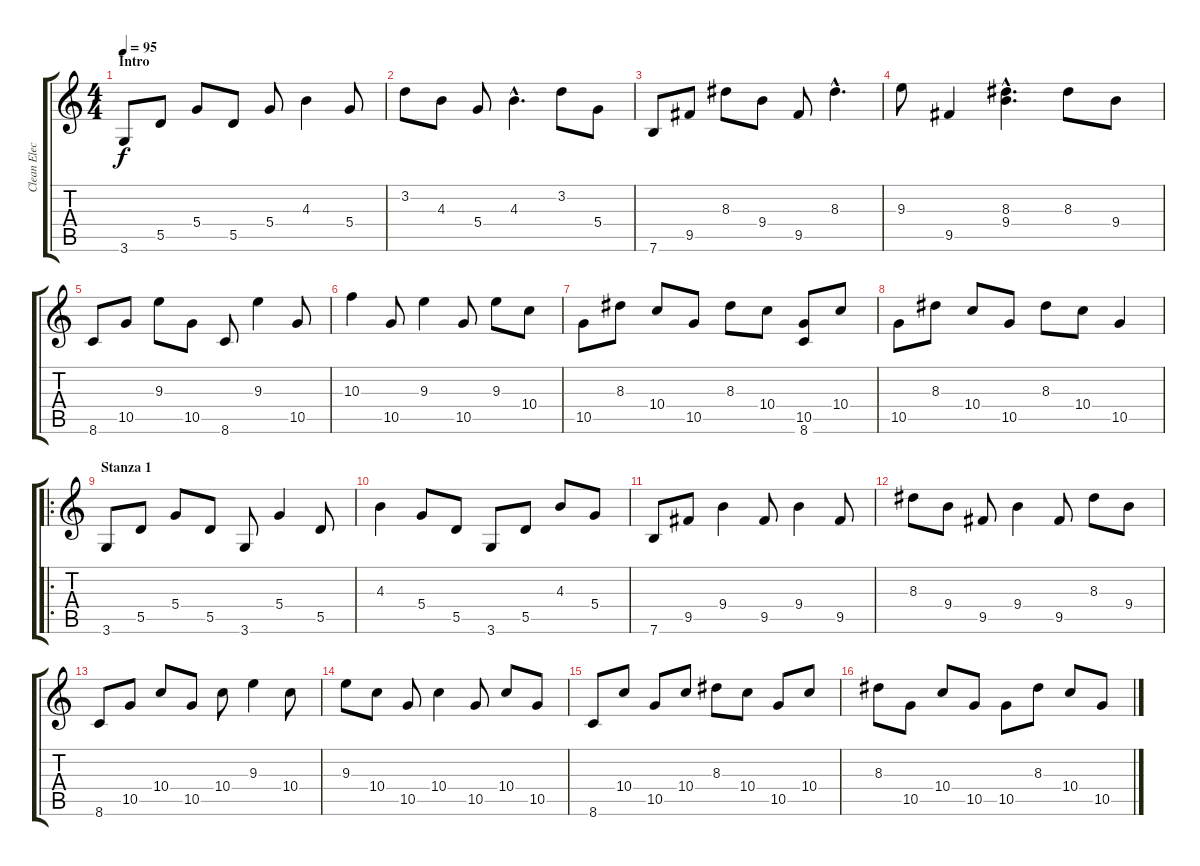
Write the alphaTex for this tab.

\track ("Clean Electric" "Clean Elec") {instrument electricguitarclean}
\staff {score tabs}
\tuning (E4 B3 G3 D3 A2 E2) {hide}
\ts (4 4)
\section ("" "Intro")
\tempo 95
\clef g2
\ks c
3.6.8{dy f instrument electricguitarclean} 5.5.8 5.4.8 5.5.8 5.4.8 4.3.4 5.4.8 |
3.2.8 4.3.8 5.4.8 4.3{hac}.4{d} 3.2.8 5.4.8 |
7.6.8 9.5.8 8.3.8 9.4.8 9.5.8 8.3{hac}.4{d} |
9.3.8 9.5.4 (8.3{hac} 9.4{hac}).4{d} 8.3.8 9.4.8 |
8.6.8 10.5.8 9.3.8 10.5.8 8.6.8 9.3.4 10.5.8 |
10.3.4 10.5.8 9.3.4 10.5.8 9.3.8 10.4.8 |
10.5.8 8.3.8 10.4.8 10.5.8 8.3.8 10.4.8 (10.5 8.6).8 10.4.8 |
10.5.8 8.3.8 10.4.8 10.5.8 8.3.8 10.4.8 10.5.4 |
\ro
\section ("" "Stanza 1")
3.6.8 5.5.8 5.4.8 5.5.8 3.6.8 5.4.4 5.5.8 |
4.3.4 5.4.8 5.5.8 3.6.8 5.5.8 4.3.8 5.4.8 |
7.6.8 9.5.8 9.4.4 9.5.8 9.4.4 9.5.8 |
8.3.8 9.4.8 9.5.8 9.4.4 9.5.8 8.3.8 9.4.8 |
8.6.8 10.5.8 10.4.8 10.5.8 10.4.8 9.3.4 10.4.8 |
9.3.8 10.4.8 10.5.8 10.4.4 10.5.8 10.4.8 10.5.8 |
8.6.8 10.4.8 10.5.8 10.4.8 8.3.8 10.4.8 10.5.8 10.4.8 |
8.3.8 10.5.8 10.4.8 10.5.8 10.5.8 8.3.8 10.4.8 10.5.8
